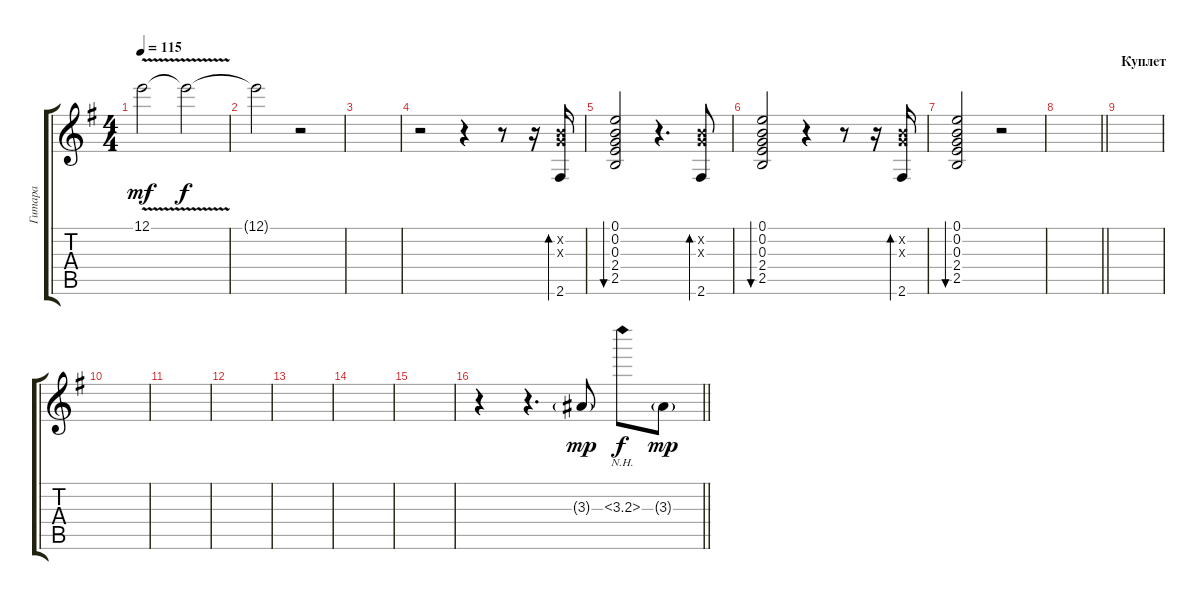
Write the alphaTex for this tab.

\track ("Гитара" "Гитара") {instrument overdrivenguitar}
\staff {score tabs}
\tuning (E4 B3 G3 D3 A2 E2) {hide}
\ts (4 4)
\tempo 115
\clef g2
\ks g
12.1{v}.2{dy mf volume 5} 12.1{t}.2{dy f} |
12.1{t}.2 r.2{volume 13} |
|
r.2{instrument acousticguitarsteel} r.4 r.8 r.16 (0.2{x} 0.3{x} 2.6).16{bd 60} |
(0.1 0.2 0.3 2.4 2.5).2{bu 480 instrument acousticguitarsteel} r.4{d} (0.2{x} 0.3{x} 2.6).8{bd 60} |
(0.1 0.2 0.3 2.4 2.5).2{bu 240 instrument acousticguitarsteel} r.4 r.8 r.16 (0.2{x} 0.3{x} 2.6).16{bd 60} |
(0.1 0.2 0.3 2.4 2.5).2{bu 240} r.2 |
\barLineRight lightlight
|
\section ("" "Куплет")
|
|
|
|
|
|
|
\barLineRight lightlight
r.4{instrument overdrivenguitar} r.4{d} 3.3{g}.8{dy mp} 3.3{nh}.8{dy f} 3.3{g}.8{dy mp}
